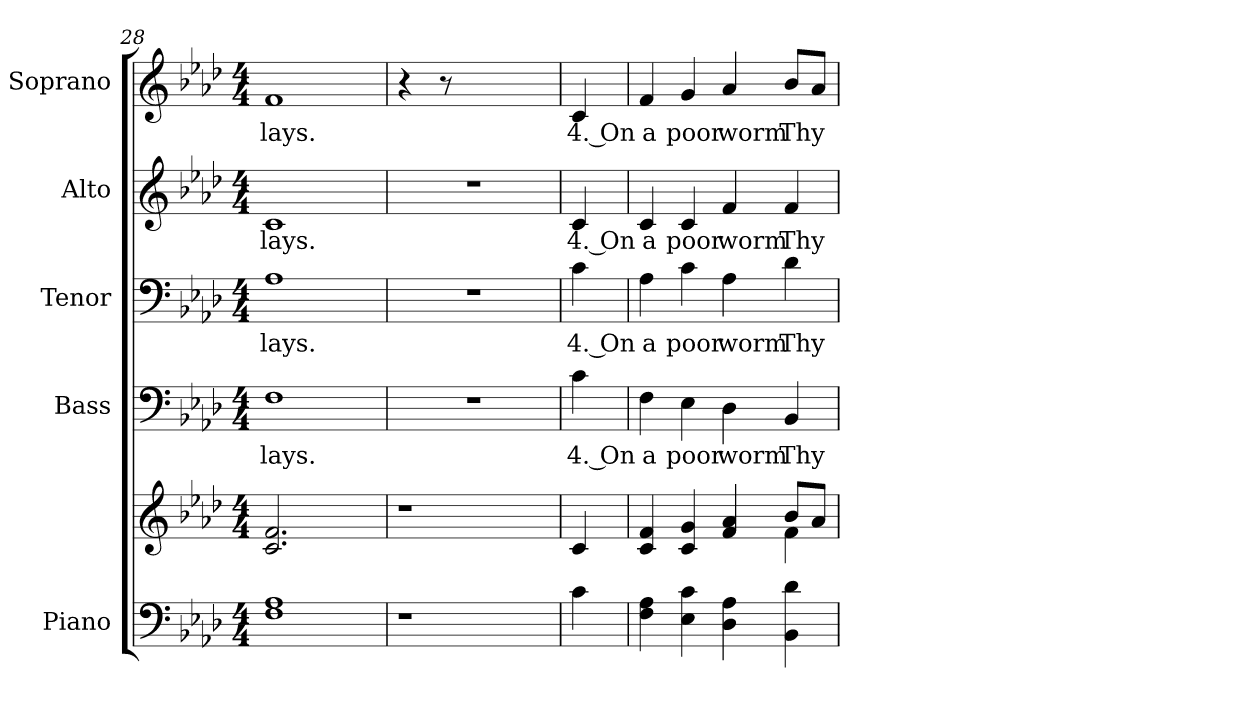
**kern	**kern	**kern	**text	**kern	**text	**kern	**text	**kern	**text
*part5	*part5	*part4	*part4	*part3	*part3	*part2	*part2	*part1	*part1
*staff6	*staff5	*staff4	*staff4	*staff3	*staff3	*staff2	*staff2	*staff1	*staff1
*I"Piano	*	*I"Bass	*	*I"Tenor	*	*I"Alto	*	*I"Soprano	*
*I'Pno.	*	*I'B.	*	*I'T.	*	*I'A.	*	*I'S.	*
!!LO:PB:g=z
*clefF4	*clefG2	*clefF4	*	*clefF4	*	*clefG2	*	*clefG2	*
*k[b-e-a-d-]	*k[b-e-a-d-]	*k[b-e-a-d-]	*	*k[b-e-a-d-]	*	*k[b-e-a-d-]	*	*k[b-e-a-d-]	*
*A-:	*A-:	*A-:	*	*A-:	*	*A-:	*	*A-:	*
*M4/4	*M4/4	*M4/4	*	*M4/4	*	*M4/4	*	*M4/4	*
=28	=28	=28	=28	=28	=28	=28	=28	=28	=28
!	!	!	!LO:LY:b:color=#000000	!	!	!	!	!	!
!	!	!	!	!	!LO:LY:b:color=#000000	!	!	!	!
!	!	!	!	!	!	!	!LO:LY:b:color=#000000	!	!
!	!	!	!	!	!	!	!	!	!LO:LY:b:color=#000000
1Fi 1A-i	2.ci/ 2.fi	1Fi	-lays.	1A-i	-lays.	1ci	-lays.	1fi	-lays.
.	4ryy	.	.	.	.	.	.	.	.
=29	=29	=29	=29	=29	=29	=29	=29	=29	=29
!LO:N:vis=1	!LO:N:vis=1	!LO:N:vis=1	!	!LO:N:vis=1	!	!LO:N:vis=1	!	!	!
4.r	4.r	1r	.	1r	.	1r	.	4r	.
.	.	.	.	.	.	.	.	8r	.
2ryy	2ryy	.	.	.	.	.	.	2ryy	.
8ryy	8ryy	.	.	.	.	.	.	8ryy	.
!!LO:PB:g=z
=30	=30	=30	=30	=30	=30	=30	=30	=30	=30
!	!	!	!LO:LY:b:color=#000000	!	!	!	!	!	!
!	!	!	!	!	!LO:LY:b:color=#000000	!	!	!	!
!	!	!	!	!	!	!	!LO:LY:b:color=#000000	!	!
!	!	!	!	!	!	!	!	!	!LO:LY:b:color=#000000
4ci\	4ci/	4ci\	4. On	4ci\	4. On	4ci/	4. On	4ci/	4. On
=31	=31	=31	=31	=31	=31	=31	=31	=31	=31
*	*^	*	*	*	*	*	*	*	*
!	!	!	!	!LO:LY:b:color=#000000	!	!	!	!	!	!
!	!	!	!	!	!	!LO:LY:b:color=#000000	!	!	!	!
!	!	!	!	!	!	!	!	!LO:LY:b:color=#000000	!	!
!	!	!	!	!	!	!	!	!	!	!LO:LY:b:color=#000000
4Fi\ 4A-i	4ci/ 4fi	2ryy	4Fi\	a	4A-i\	a	4ci/	a	4fi/	a
!	!	!	!	!LO:LY:b:color=#000000	!	!	!	!	!	!
!	!	!	!	!	!	!LO:LY:b:color=#000000	!	!	!	!
!	!	!	!	!	!	!	!	!LO:LY:b:color=#000000	!	!
!	!	!	!	!	!	!	!	!	!	!LO:LY:b:color=#000000
4E-i\ 4ci	4ci/ 4gi	.	4E-i\	poor	4ci\	poor	4ci/	poor	4gi/	poor
!	!	!	!	!LO:LY:b:color=#000000	!	!	!	!	!	!
!	!	!	!	!	!	!LO:LY:b:color=#000000	!	!	!	!
!	!	!	!	!	!	!	!	!LO:LY:b:color=#000000	!	!
!	!	!	!	!	!	!	!	!	!	!LO:LY:b:color=#000000
4D-i\ 4A-i	4fi/ 4a-i	4ryy	4D-i\	worm	4A-i\	worm	4fi/	worm	4a-i/	worm
!	!	!	!	!LO:LY:b:color=#000000	!	!	!	!	!	!
!	!	!	!	!	!	!LO:LY:b:color=#000000	!	!	!	!
!	!	!	!	!	!	!	!	!LO:LY:b:color=#000000	!	!
!	!	!	!	!	!	!	!	!	!	!LO:LY:b:color=#000000
4BB-i\ 4d-i	8b-i/L	4fi\	4BB-i/	Thy	4d-i\	Thy	4fi/	Thy	8b-i/L	Thy
.	8a-i/J	.	.	.	.	.	.	.	8a-i/J	.
*	*v	*v	*	*	*	*	*	*	*	*
=	=	=	=	=	=	=	=	=	=
*-	*-	*-	*-	*-	*-	*-	*-	*-	*-
